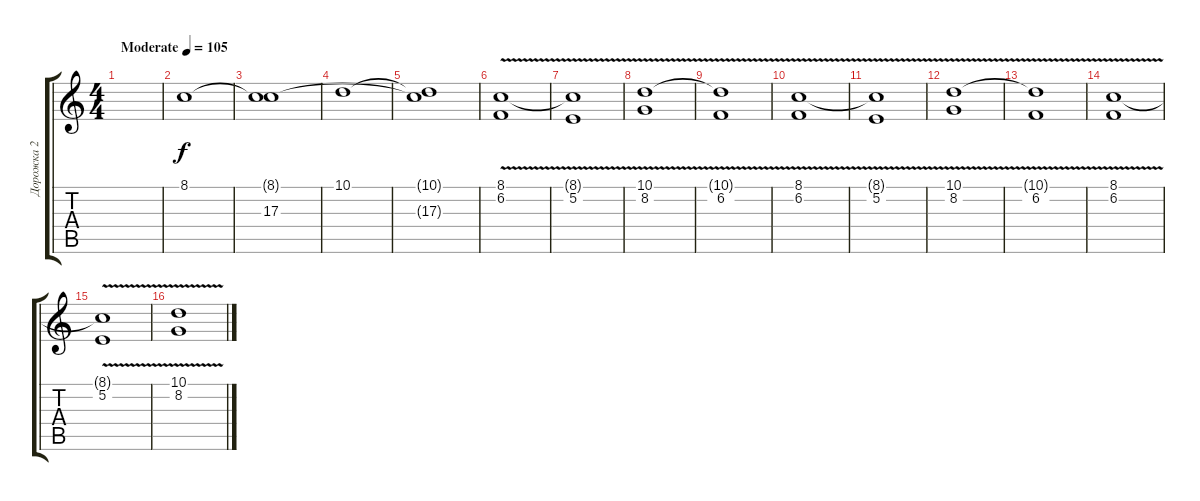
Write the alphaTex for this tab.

\track ("Дорожка 2" "Дорожка 2") {instrument pad2warm}
\staff {score tabs}
\tuning (E4 B3 G3 D3 A2 E2) {hide}
\ts (4 4)
\tempo (105 "Moderate")
\clef g2
\ks c
|
8.1.1 |
(8.1{t} 17.3).1 |
10.1.1 |
(10.1{t} 17.3{t}).1 |
(8.1 6.2{v}).1 |
(8.1{t} 5.2{v}).1 |
(10.1 8.2{v}).1 |
(10.1{t} 6.2{v}).1 |
(8.1 6.2{v}).1 |
(8.1{t} 5.2{v}).1 |
(10.1 8.2{v}).1 |
(10.1{t} 6.2{v}).1 |
(8.1 6.2{v}).1 |
(8.1{t} 5.2{v}).1 |
(10.1 8.2{v}).1
